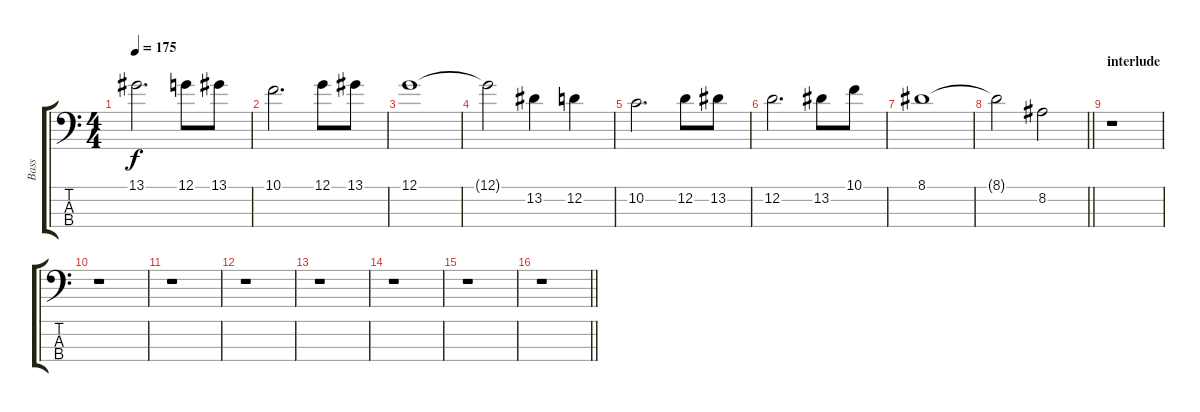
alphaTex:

\track ("Bass" "Bass") {instrument electricbassfinger}
\staff {score tabs}
\tuning (G2 D2 A1 E1) {hide}
\ts (4 4)
\tempo 175
\clef f4
\ks c
13.1.2{d dy f} 12.1.8 13.1.8 |
10.1.2{d} 12.1.8 13.1.8 |
12.1.1 |
12.1{t}.2 13.2.4 12.2.4 |
10.2.2{d} 12.2.8 13.2.8 |
12.2.2{d} 13.2.8 10.1.8 |
8.1.1 |
\barLineRight lightlight
8.1{t}.2 8.2.2 |
\section ("" "interlude")
r.1 |
r.1 |
r.1 |
r.1 |
r.1 |
r.1 |
r.1 |
\barLineRight lightlight
r.1
